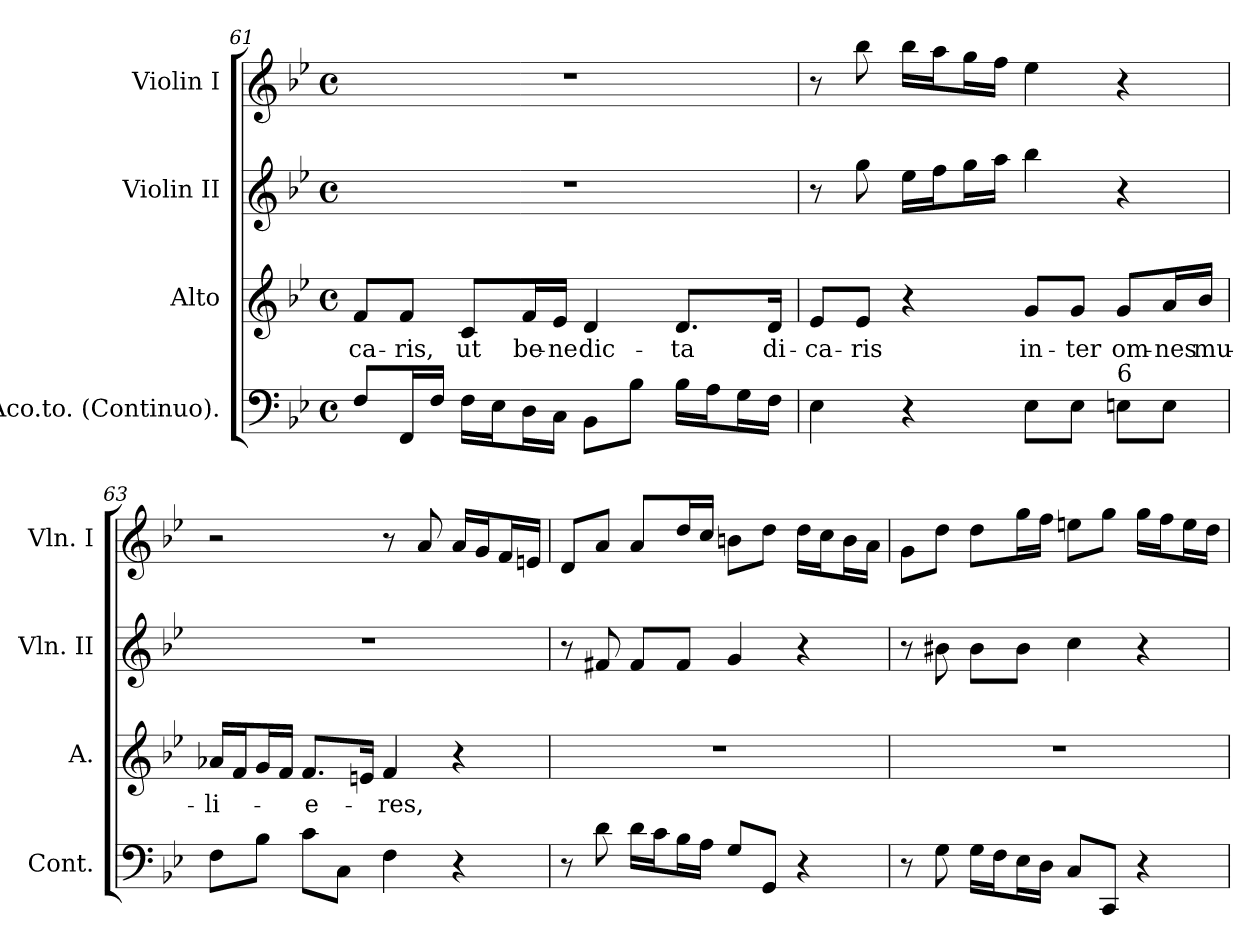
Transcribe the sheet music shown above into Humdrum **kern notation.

**kern	**kern	**text	**kern	**kern
*part4	*part3	*part3	*part2	*part1
*staff4	*staff3	*staff3	*staff2	*staff1
*I"Aco.to. (Continuo).	*I"Alto	*	*I"Violin II	*I"Violin I
*I'Cont.	*I'A.	*	*I'Vln. II	*I'Vln. I
!!LO:LB:g=z
*clefF4	*clefG2	*	*clefG2	*clefG2
*k[b-e-]	*k[b-e-]	*	*k[b-e-]	*k[b-e-]
*B-:	*B-:	*	*B-:	*B-:
*M4/4	*M4/4	*	*M4/4	*M4/4
*met(c)	*met(c)	*	*met(c)	*met(c)
=61	=61	=61	=61	=61
!	!	!LO:LY:b:color=#000000	!	!
8Fi/L	8fi/L	-ca-	1r	1r
!	!	!LO:LY:b:color=#000000	!	!
16FFi/L	8fi/J	-ris,	.	.
16Fi/JJ	.	.	.	.
!	!	!LO:LY:b:color=#000000	!	!
16Fi\LL	8ci/L	ut	.	.
16E-i\J	.	.	.	.
!	!	!LO:LY:b:color=#000000	!	!
16Di\L	16fi/L	be-	.	.
!	!	!LO:LY:b:color=#000000	!	!
16Ci\JJ	16e-i/JJ	-ne	.	.
!	!	!LO:LY:b:color=#000000	!	!
8BB-i\L	4di/	dic-	.	.
8B-i\J	.	.	.	.
!	!	!LO:LY:b:color=#000000	!	!
16B-i\LL	8.di/L	-ta	.	.
16Ai\J	.	.	.	.
16Gi\L	.	.	.	.
!	!	!LO:LY:b:color=#000000	!	!
16Fi\JJ	16di/Jk	di-	.	.
=62	=62	=62	=62	=62
!	!	!LO:LY:b:color=#000000	!	!
4E-i\	8e-i/L	-ca-	8r	8r
!	!	!LO:LY:b:color=#000000	!	!
.	8e-i/J	-ris	8ggi\	8bb-i\
4r	4r	.	16ee-i\LL	16bb-i\LL
.	.	.	16ffi\J	16aai\J
.	.	.	16ggi\L	16ggi\L
.	.	.	16aai\JJ	16ffi\JJ
!	!	!LO:LY:b:color=#000000	!	!
8E-i\L	8gi/L	in-	4bb-i\	4ee-i\
!	!	!LO:LY:b:color=#000000	!	!
8E-i\J	8gi/J	-ter	.	.
!LO:TX:a:t=6	!	!	!	!
!	!	!LO:LY:b:color=#000000	!	!
8Eni\L	8gi/L	om-	4r	4r
!	!	!LO:LY:b:color=#000000	!	!
8Ei\J	16ai/L	-nes	.	.
!	!	!LO:LY:b:color=#000000	!	!
.	16b-i/JJ	mu-	.	.
!!LO:PB:g=z
=63	=63	=63	=63	=63
!	!	!LO:LY:b:color=#000000	!	!
8Fi\L	16a-Xi/LL	-li-	1r	2r
.	16fi/J	.	.	.
8B-i\J	16gi/L	.	.	.
.	16fi/JJ	.	.	.
!	!	!LO:LY:b:color=#000000	!	!
8ci\L	8.fi/L	-e-	.	.
8Ci\J	.	.	.	.
.	16eni/Jk	.	.	.
!	!	!LO:LY:b:color=#000000	!	!
4Fi\	4fi/	-res,	.	8r
.	.	.	.	8ai/
4r	4r	.	.	16ai/LL
.	.	.	.	16gi/J
.	.	.	.	16fi/L
.	.	.	.	16eni/JJ
=64	=64	=64	=64	=64
8r	1r	.	8r	8di/L
8di\	.	.	8f#Xi/	8ai/J
16di\LL	.	.	8f#i/L	8ai/L
16ci\J	.	.	.	.
16B-i\L	.	.	8f#i/J	16ddi/L
16Ai\JJ	.	.	.	16cci/JJ
8Gi/L	.	.	4gi/	8bni\L
8GGi/J	.	.	.	8ddi\J
4r	.	.	4r	16ddi\LL
.	.	.	.	16cci\J
.	.	.	.	16bi\L
.	.	.	.	16ai\JJ
!!LO:LB:g=z
=65	=65	=65	=65	=65
8r	1r	.	8r	8gi\L
8Gi\	.	.	8b#Xi\	8ddi\J
16Gi\LL	.	.	8b#i\L	8ddi\L
16Fi\J	.	.	.	.
16E-i\L	.	.	8b#i\J	16ggi\L
16Di\JJ	.	.	.	16ffi\JJ
8Ci/L	.	.	4cci\	8eeni\L
8CCi/J	.	.	.	8ggi\J
4r	.	.	4r	16ggi\LL
.	.	.	.	16ffi\J
.	.	.	.	16eei\L
.	.	.	.	16ddi\JJ
=	=	=	=	=
*-	*-	*-	*-	*-
